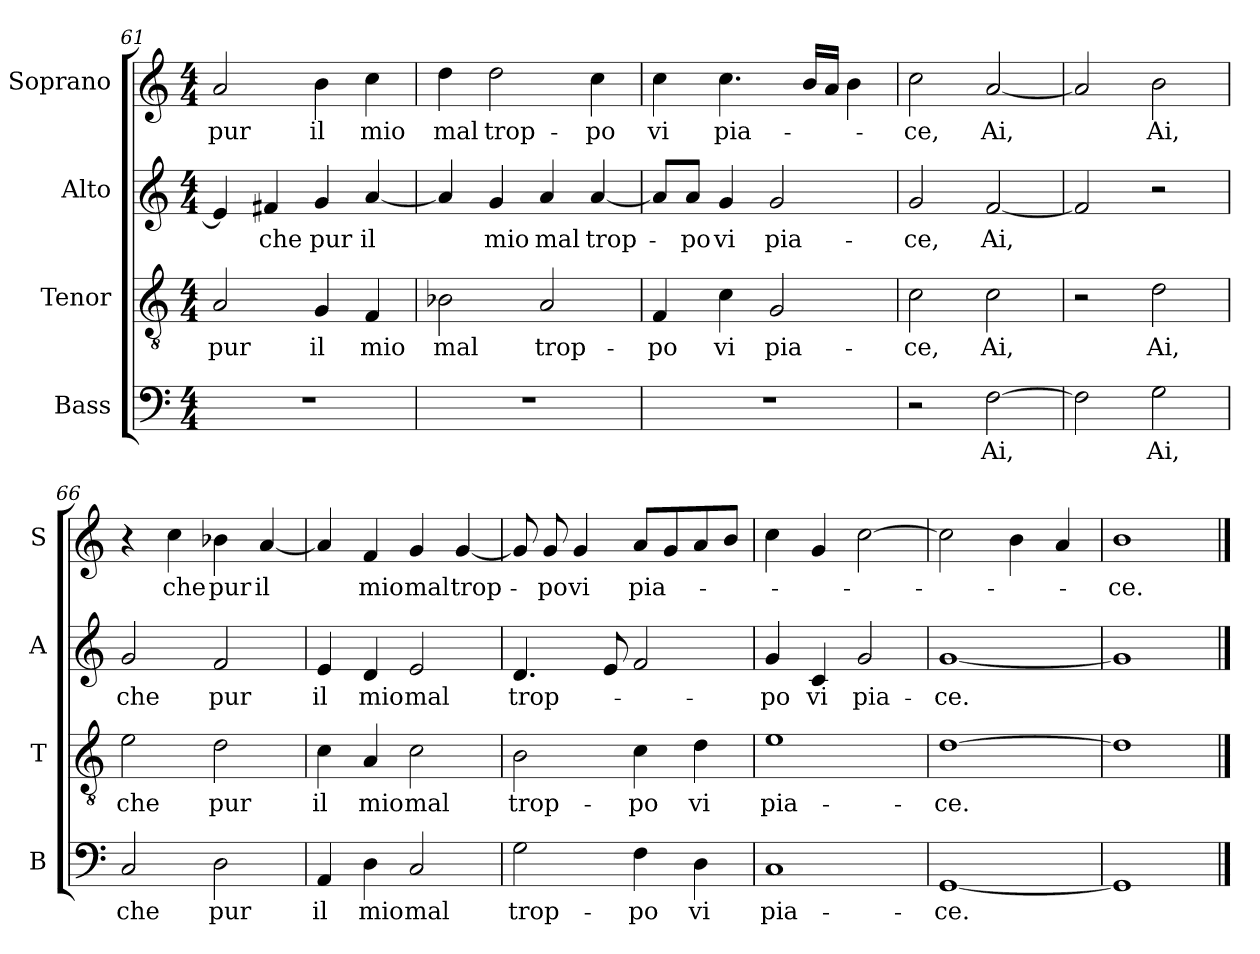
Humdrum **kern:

**kern	**text	**kern	**text	**kern	**text	**kern	**text
*part4	*part4	*part3	*part3	*part2	*part2	*part1	*part1
*staff4	*staff4	*staff3	*staff3	*staff2	*staff2	*staff1	*staff1
*I"Bass	*	*I"Tenor	*	*I"Alto	*	*I"Soprano	*
*I'B	*	*I'T	*	*I'A	*	*I'S	*
*clefF4	*	*clefGv2	*	*clefG2	*	*clefG2	*
*k[]	*	*k[]	*	*k[]	*	*k[]	*
*C:	*	*C:	*	*C:	*	*C:	*
*M4/4	*	*M4/4	*	*M4/4	*	*M4/4	*
=61	=61	=61	=61	=61	=61	=61	=61
!	!	!	!LO:LY:b	!	!	!	!LO:LY:b
1r	.	2A/	pur	4e/]	.	2a/	pur
!	!	!	!	!	!LO:LY:b	!	!
.	.	.	.	4f#X/	che	.	.
!	!	!	!LO:LY:b	!	!LO:LY:b	!	!LO:LY:b
.	.	4G/	il	4g/	pur	4b\	il
!	!	!	!LO:LY:b	!	!LO:LY:b	!	!LO:LY:b
.	.	4F/	mio	[4a/	il	4cc\	mio
=62	=62	=62	=62	=62	=62	=62	=62
!	!	!	!LO:LY:b	!	!	!	!LO:LY:b
1r	.	2B-X\	mal	4a/]	.	4dd\	mal
!	!	!	!	!	!LO:LY:b	!	!LO:LY:b
.	.	.	.	4g/	mio	2dd\	trop-
!	!	!	!LO:LY:b	!	!LO:LY:b	!	!
.	.	2A/	trop-	4a/	mal	.	.
!	!	!	!	!	!LO:LY:b	!	!LO:LY:b
.	.	.	.	[4a/	trop-	4cc\	-po
=63	=63	=63	=63	=63	=63	=63	=63
!	!	!	!LO:LY:b	!	!	!	!LO:LY:b
1r	.	4F/	-po	8a/L]	.	4cc\	vi
!	!	!	!	!	!LO:LY:b	!	!
.	.	.	.	8a/J	-po	.	.
!	!	!	!LO:LY:b	!	!LO:LY:b	!	!LO:LY:b
.	.	4c\	vi	4g/	vi	4.cc\	pia-
!	!	!	!LO:LY:b	!	!LO:LY:b	!	!
.	.	2G/	pia-	2g/	pia-	.	.
.	.	.	.	.	.	16b/LL	.
.	.	.	.	.	.	16a/JJ	.
.	.	.	.	.	.	4b\	.
=64	=64	=64	=64	=64	=64	=64	=64
!	!	!	!LO:LY:b	!	!LO:LY:b	!	!LO:LY:b
2r	.	2c\	-ce,	2g/	-ce,	2cc\	-ce,
!	!LO:LY:b	!	!LO:LY:b	!	!LO:LY:b	!	!LO:LY:b
[2F\	Ai,	2c\	Ai,	[2f/	Ai,	[2a/	Ai,
!!LO:LB:g=z
=65	=65	=65	=65	=65	=65	=65	=65
2F\]	.	2r	.	2f/]	.	2a/]	.
!	!LO:LY:b	!	!LO:LY:b	!	!	!	!LO:LY:b
2G\	Ai,	2d\	Ai,	2r	.	2b\	Ai,
=66	=66	=66	=66	=66	=66	=66	=66
!	!LO:LY:b	!	!LO:LY:b	!	!LO:LY:b	!	!
2C/	che	2e\	che	2g/	che	4r	.
!	!	!	!	!	!	!	!LO:LY:b
.	.	.	.	.	.	4cc\	che
!	!LO:LY:b	!	!LO:LY:b	!	!LO:LY:b	!	!LO:LY:b
2D\	pur	2d\	pur	2f/	pur	4b-X\	pur
!	!	!	!	!	!	!	!LO:LY:b
.	.	.	.	.	.	[4a/	il
=67	=67	=67	=67	=67	=67	=67	=67
!	!LO:LY:b	!	!LO:LY:b	!	!LO:LY:b	!	!
4AA/	il	4c\	il	4e/	il	4a/]	.
!	!LO:LY:b	!	!LO:LY:b	!	!LO:LY:b	!	!LO:LY:b
4D\	mio	4A/	mio	4d/	mio	4f/	mio
!	!LO:LY:b	!	!LO:LY:b	!	!LO:LY:b	!	!LO:LY:b
2C/	mal	2c\	mal	2e/	mal	4g/	mal
!	!	!	!	!	!	!	!LO:LY:b
.	.	.	.	.	.	[4g/	trop-
=68	=68	=68	=68	=68	=68	=68	=68
!	!LO:LY:b	!	!LO:LY:b	!	!LO:LY:b	!	!
2G\	trop-	2B\	trop-	4.d/	trop-	8g/]	.
!	!	!	!	!	!	!	!LO:LY:b
.	.	.	.	.	.	8g/	-po
!	!	!	!	!	!	!	!LO:LY:b
.	.	.	.	.	.	4g/	vi
.	.	.	.	8e/	.	.	.
!	!LO:LY:b	!	!LO:LY:b	!	!	!	!LO:LY:b
4F\	-po	4c\	-po	2f/	.	8a/L	pia-
.	.	.	.	.	.	8g/	.
!	!LO:LY:b	!	!LO:LY:b	!	!	!	!
4D\	vi	4d\	vi	.	.	8a/	.
.	.	.	.	.	.	8b/J	.
=69	=69	=69	=69	=69	=69	=69	=69
!	!LO:LY:b	!	!LO:LY:b	!	!LO:LY:b	!	!
1C	pia-	1e	pia-	4g/	-po	4cc\	.
!	!	!	!	!	!LO:LY:b	!	!
.	.	.	.	4c/	vi	4g/	.
!	!	!	!	!	!LO:LY:b	!	!
.	.	.	.	2g/	pia-	[2cc\	.
=70	=70	=70	=70	=70	=70	=70	=70
!	!LO:LY:b	!	!LO:LY:b	!	!LO:LY:b	!	!
[1GG	-ce.	[1d	-ce.	[1g	-ce.	2cc\]	.
.	.	.	.	.	.	4b\	.
.	.	.	.	.	.	4a/	.
=71	=71	=71	=71	=71	=71	=71	=71
!	!	!	!	!	!	!	!LO:LY:b
1GG]	.	1d]	.	1g]	.	1b	-ce.
==	==	==	==	==	==	==	==
*-	*-	*-	*-	*-	*-	*-	*-
